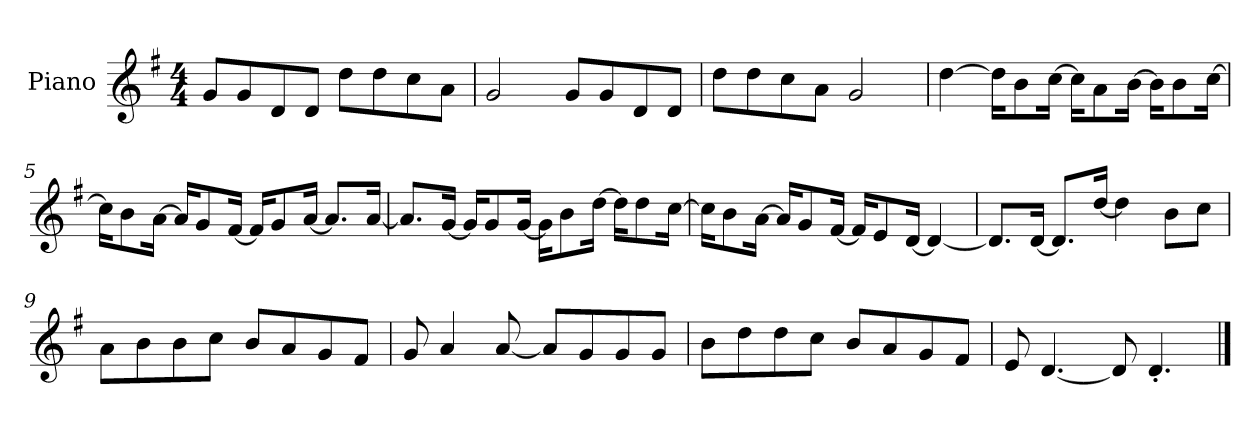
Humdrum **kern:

**kern
*part1
*staff1
*I"Piano
*I'P-no
*clefG2
*k[f#]
*M4/4
*MM90
=1
8g/L
8g/
8d/
8d/J
8dd\L
8dd\
8cc\
8a\J
=2
2g/
8g/L
8g/
8d/
8d/J
=3
8dd\L
8dd\
8cc\
8a\J
2g/
=4
[4dd\
16dd\KL]
8b\
[16cc\Jk
16cc\KL]
8a\
[16b\Jk
16b\KL]
8b\
[16cc\Jk
=5
16cc\KL]
8b\
[16a\Jk
16a/KL]
8g/
[16f#/Jk
16f#/KL]
8g/
[16a/Jk
8.a/L]
[16a/Jk
!!LO:LB:g=z
=6
8.a/L]
[16g/Jk
16g/KL]
8g/
[16g/Jk
16g\KL]
8b\
[16dd\Jk
16dd\KL]
8dd\
[16cc\Jk
=7
16cc\KL]
8b\
[16a\Jk
16a/KL]
8g/
[16f#/Jk
16f#/KL]
8e/
[16d/Jk
4d/_
=8
8.d/L]
[16d/Jk
8.d/L]
[16dd/Jk
4dd\]
8b\L
8cc\J
=9
8a\L
8b\
8b\
8cc\J
8b/L
8a/
8g/
8f#/J
!!LO:LB:g=z
=10
8g/
4a/
[8a/
8a/L]
8g/
8g/
8g/J
=11
8b\L
8dd\
8dd\
8cc\J
8b/L
8a/
8g/
8f#/J
=12
8e/
[4.d/
8d/]
4.d'/
==
*-
